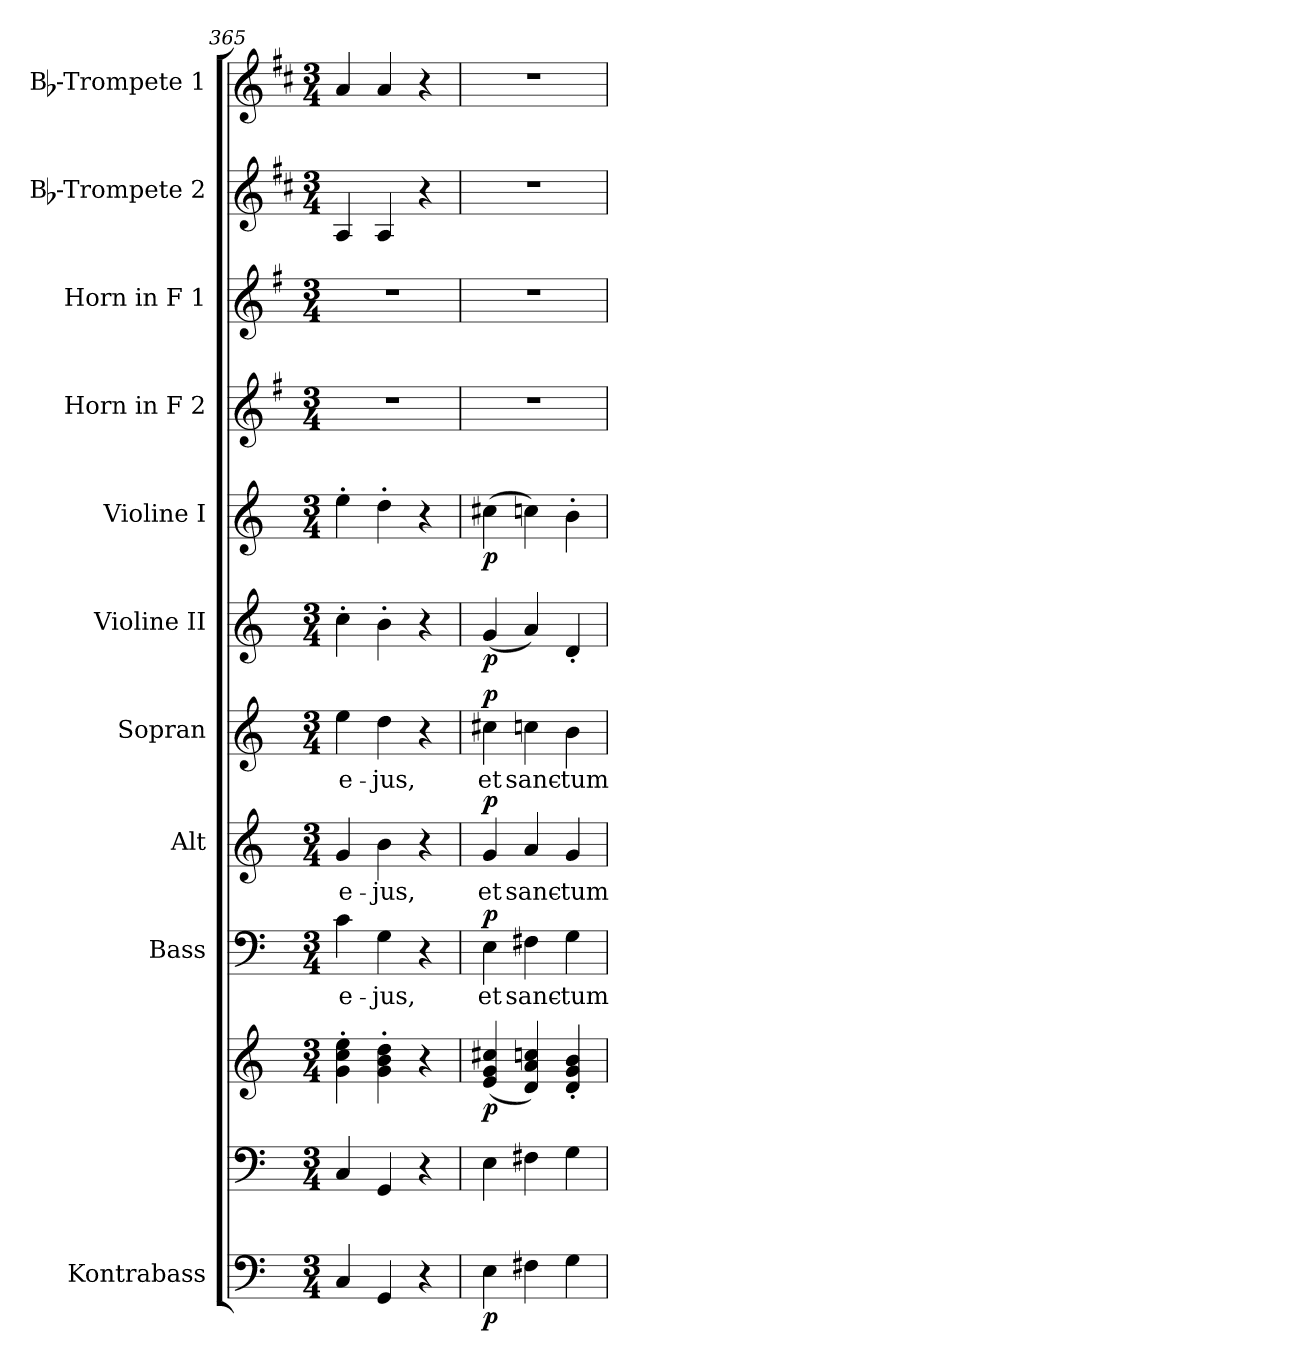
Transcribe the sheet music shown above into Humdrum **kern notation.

**kern	**dynam	**kern	**kern	**dynam	**kern	**text	**dynam	**kern	**text	**dynam	**kern	**text	**dynam	**kern	**dynam	**kern	**dynam	**kern	**kern	**kern	**kern
*part11	*part11	*part10	*part10	*part10	*part9	*part9	*part9	*part8	*part8	*part8	*part7	*part7	*part7	*part6	*part6	*part5	*part5	*part4	*part3	*part2	*part1
*staff12	*staff12	*staff11	*staff10	*staff10/11	*staff9	*staff9	*staff9	*staff8	*staff8	*staff8	*staff7	*staff7	*staff7	*staff6	*staff6	*staff5	*staff5	*staff4	*staff3	*staff2	*staff1
*I"Kontrabass	*	*	*	*	*I"Bass	*	*	*I"Alt	*	*	*I"Sopran	*	*	*I"Violine II	*	*I"Violine I	*	*I"Horn in F 2	*I"Horn in F 1	*I"Bb-Trompete 2	*I"Bb-Trompete 1
*I'Kb.	*	*	*	*	*I'B.	*	*	*I'A.	*	*	*I'S.	*	*	*I'Vl. II	*	*I'Vl. I	*	*	*	*I'Bb Trp. 2	*I'Bb Trp. 1
*clefF4	*	*clefF4	*clefG2	*	*clefF4	*	*	*clefG2	*	*	*clefG2	*	*	*clefG2	*	*clefG2	*	*clefG2	*clefG2	*clefG2	*clefG2
*ITrd7c12	*	*	*	*	*	*	*	*	*	*	*	*	*	*	*	*	*	*ITrd4c7	*ITrd4c7	*ITrd1c2	*ITrd1c2
*k[]	*	*k[]	*k[]	*	*k[]	*	*	*k[]	*	*	*k[]	*	*	*k[]	*	*k[]	*	*k[]	*k[]	*k[]	*k[]
*C:	*	*C:	*C:	*	*C:	*	*	*C:	*	*	*C:	*	*	*C:	*	*C:	*	*C:	*C:	*C:	*C:
*M3/4	*	*M3/4	*M3/4	*	*M3/4	*	*	*M3/4	*	*	*M3/4	*	*	*M3/4	*	*M3/4	*	*M3/4	*M3/4	*M3/4	*M3/4
=365	=365	=365	=365	=365	=365	=365	=365	=365	=365	=365	=365	=365	=365	=365	=365	=365	=365	=365	=365	=365	=365
!	!	!	!	!	!	!LO:LY:b	!	!	!LO:LY:b	!	!	!LO:LY:b	!	!	!	!	!	!	!	!	!
4CC/	.	4C/	4g\'> 4cc\'> 4ee\'>	.	4c\	e-	.	4g/	e-	.	4ee\	e-	.	4cc'>\	.	4ee'>\	.	2.r	2.r	4G/	4g/
!	!	!	!	!	!	!LO:LY:b	!	!	!LO:LY:b	!	!	!LO:LY:b	!	!	!	!	!	!	!	!	!
4GGG/	.	4GG/	4g\'> 4b\'> 4dd\'>	.	4G\	-jus,	.	4b\	-jus,	.	4dd\	-jus,	.	4b'>\	.	4dd'>\	.	.	.	4G/	4g/
4r	.	4r	4r	.	4r	.	.	4r	.	.	4r	.	.	4r	.	4r	.	.	.	4r	4r
=366	=366	=366	=366	=366	=366	=366	=366	=366	=366	=366	=366	=366	=366	=366	=366	=366	=366	=366	=366	=366	=366
!	!LO:DY:b	!	!	!LO:DY:b	!	!LO:LY:b	!LO:DY:a	!	!LO:LY:b	!LO:DY:a	!	!LO:LY:b	!LO:DY:a	!	!LO:DY:b	!	!LO:DY:b	!	!	!	!
4EE\	p	4E\	(<4e/ 4g/ 4cc#X/	p	4E\	et	p	4g/	et	p	4cc#X\	et	p	(<4g/	p	(>4cc#X\	p	2.r	2.r	2.r	2.r
!	!	!	!	!	!	!LO:LY:b	!	!	!LO:LY:b	!	!	!LO:LY:b	!	!	!	!	!	!	!	!	!
4FF#X\	.	4F#X\	4d/ 4a/ 4ccn/)	.	4F#X\	sanc-	.	4a/	sanc-	.	4ccn\	sanc-	.	4a/)	.	4ccn\)	.	.	.	.	.
!	!	!	!	!	!	!LO:LY:b	!	!	!LO:LY:b	!	!	!LO:LY:b	!	!	!	!	!	!	!	!	!
4GG\	.	4G\	4d/'< 4g/'< 4b/'<	.	4G\	-tum	.	4g/	-tum	.	4b\	-tum	.	4d'</	.	4b'>\	.	.	.	.	.
=	=	=	=	=	=	=	=	=	=	=	=	=	=	=	=	=	=	=	=	=	=
*-	*-	*-	*-	*-	*-	*-	*-	*-	*-	*-	*-	*-	*-	*-	*-	*-	*-	*-	*-	*-	*-
